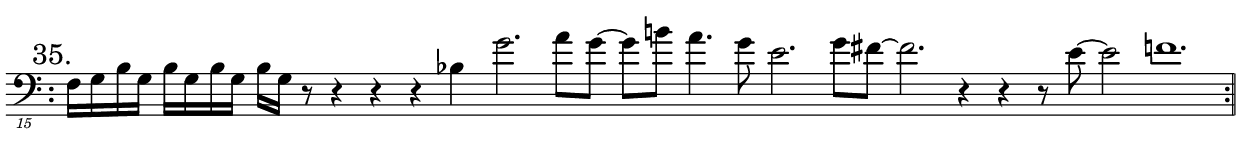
\version "2.19.80"


phrase = \relative c,, {

  \clef "bass_15"
  \mark "35." 
  \cadenzaOn
  f16[ g b g] b[ g b g] b[ g] r8 r4 r r
  bes4 g'2. a8[ g~] g[ b!] a4. g8 e2. g8[ fis~] fis2.
  r4 r r8 e8~ e2 f1.

}

\score {
  \defineBarLine ":" #'("" ":" "")
  \new Staff = "phrase" {
    \bar ":"
    \phrase
    \set Score.repeatCommands = #'(end-repeat)
  }
  \layout {
    \context { \Staff
      \remove Time_signature_engraver
      \override BarLine.hair-thickness = #-1
      \override BarLine.thick-thickness = #-1
    }
  }
}
\header { tagline = "" }
\paper {
  top-margin = 1
  bottom-margin = 1
  left-margin = 1
  right-margin = 1
  indent = 0
}

